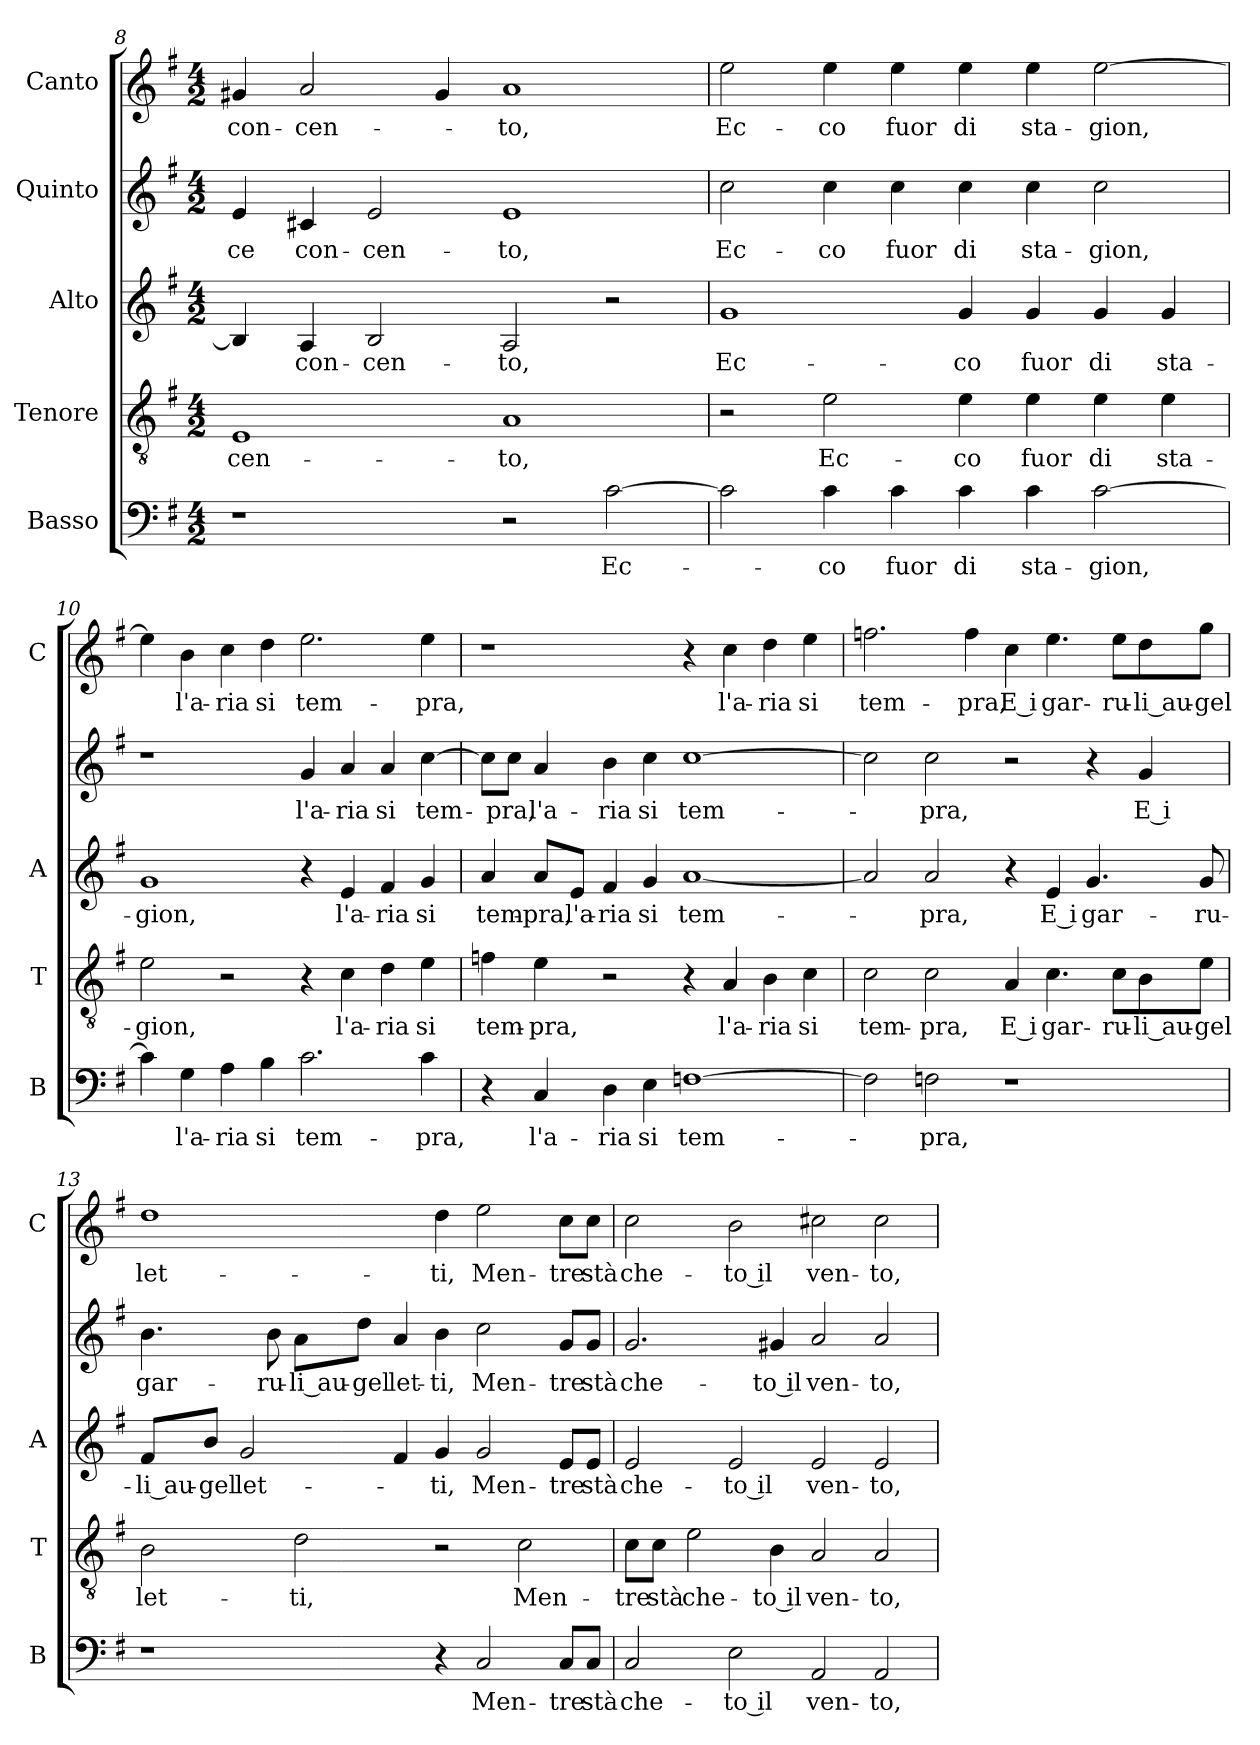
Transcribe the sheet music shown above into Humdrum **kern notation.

**kern	**text	**kern	**text	**kern	**text	**kern	**text	**kern	**text
*part5	*part5	*part4	*part4	*part3	*part3	*part2	*part2	*part1	*part1
*staff5	*staff5	*staff4	*staff4	*staff3	*staff3	*staff2	*staff2	*staff1	*staff1
*I"Basso	*	*I"Tenore	*	*I"Alto	*	*I"Quinto	*	*I"Canto	*
*I'B	*	*I'T	*	*I'A	*	*	*	*I'C	*
!!LO:LB:g=z
*clefF4	*	*clefGv2	*	*clefG2	*	*clefG2	*	*clefG2	*
*k[f#]	*	*k[f#]	*	*k[f#]	*	*k[f#]	*	*k[f#]	*
*G:	*	*G:	*	*G:	*	*G:	*	*G:	*
*M4/2	*	*M4/2	*	*M4/2	*	*M4/2	*	*M4/2	*
=8	=8	=8	=8	=8	=8	=8	=8	=8	=8
!	!	!	!LO:LY:b	!	!	!	!LO:LY:b	!	!LO:LY:b
1r	.	1E	-cen-	4B/]	.	4e/	-ce	4g#X/	con-
!	!	!	!	!	!LO:LY:b	!	!LO:LY:b	!	!LO:LY:b
.	.	.	.	4A/	con-	4c#X/	con-	2a/	-cen-
!	!	!	!	!	!LO:LY:b	!	!LO:LY:b	!	!
.	.	.	.	2B/	-cen-	2e/	-cen-	.	.
.	.	.	.	.	.	.	.	4g#/	.
!	!	!	!LO:LY:b	!	!LO:LY:b	!	!LO:LY:b	!	!LO:LY:b
2r	.	1A	-to,	2A/	-to,	1e	-to,	1a	-to,
!	!LO:LY:b	!	!	!	!	!	!	!	!
[2c\	Ec-	.	.	2r	.	.	.	.	.
=9	=9	=9	=9	=9	=9	=9	=9	=9	=9
!	!	!	!	!	!LO:LY:b	!	!LO:LY:b	!	!LO:LY:b
2c\]	.	2r	.	1g	Ec-	2cc\	Ec-	2ee\	Ec-
!	!LO:LY:b	!	!LO:LY:b	!	!	!	!LO:LY:b	!	!LO:LY:b
4c\	-co	2e\	Ec-	.	.	4cc\	-co	4ee\	-co
!	!LO:LY:b	!	!	!	!	!	!LO:LY:b	!	!LO:LY:b
4c\	fuor	.	.	.	.	4cc\	fuor	4ee\	fuor
!	!LO:LY:b	!	!LO:LY:b	!	!LO:LY:b	!	!LO:LY:b	!	!LO:LY:b
4c\	di	4e\	-co	4g/	-co	4cc\	di	4ee\	di
!	!LO:LY:b	!	!LO:LY:b	!	!LO:LY:b	!	!LO:LY:b	!	!LO:LY:b
4c\	sta-	4e\	fuor	4g/	fuor	4cc\	sta-	4ee\	sta-
!	!LO:LY:b	!	!LO:LY:b	!	!LO:LY:b	!	!LO:LY:b	!	!LO:LY:b
[2c\	-gion,	4e\	di	4g/	di	2cc\	-gion,	[2ee\	-gion,
!	!	!	!LO:LY:b	!	!LO:LY:b	!	!	!	!
.	.	4e\	sta-	4g/	sta-	.	.	.	.
=10	=10	=10	=10	=10	=10	=10	=10	=10	=10
!	!	!	!LO:LY:b	!	!LO:LY:b	!	!	!	!
4c\]	.	2e\	-gion,	1g	-gion,	1r	.	4ee\]	.
!	!LO:LY:b	!	!	!	!	!	!	!	!LO:LY:b
4G\	l'a-	.	.	.	.	.	.	4b\	l'a-
!	!LO:LY:b	!	!	!	!	!	!	!	!LO:LY:b
4A\	-ria	2r	.	.	.	.	.	4cc\	-ria
!	!LO:LY:b	!	!	!	!	!	!	!	!LO:LY:b
4B\	si	.	.	.	.	.	.	4dd\	si
!	!LO:LY:b	!	!	!	!	!	!LO:LY:b	!	!LO:LY:b
2.c\	tem-	4r	.	4r	.	4g/	l'a-	2.ee\	tem-
!	!	!	!LO:LY:b	!	!LO:LY:b	!	!LO:LY:b	!	!
.	.	4c\	l'a-	4e/	l'a-	4a/	-ria	.	.
!	!	!	!LO:LY:b	!	!LO:LY:b	!	!LO:LY:b	!	!
.	.	4d\	-ria	4f#/	-ria	4a/	si	.	.
!	!LO:LY:b	!	!LO:LY:b	!	!LO:LY:b	!	!LO:LY:b	!	!LO:LY:b
4c\	-pra,	4e\	si	4g/	si	[4cc\	tem-	4ee\	-pra,
=11	=11	=11	=11	=11	=11	=11	=11	=11	=11
!	!	!	!LO:LY:b	!	!LO:LY:b	!	!	!	!
4r	.	4fn\	tem-	4a/	tem-	8cc\L]	.	1r	.
!	!	!	!	!	!	!	!LO:LY:b	!	!
.	.	.	.	.	.	8cc\J	-pra,	.	.
!	!LO:LY:b	!	!LO:LY:b	!	!LO:LY:b	!	!LO:LY:b	!	!
4C/	l'a-	4e\	-pra,	8a/L	-pra,	4a/	l'a-	.	.
!	!	!	!	!	!LO:LY:b	!	!	!	!
.	.	.	.	8e/J	l'a-	.	.	.	.
!	!LO:LY:b	!	!	!	!LO:LY:b	!	!LO:LY:b	!	!
4D\	-ria	2r	.	4f#/	-ria	4b\	-ria	.	.
!	!LO:LY:b	!	!	!	!LO:LY:b	!	!LO:LY:b	!	!
4E\	si	.	.	4g/	si	4cc\	si	.	.
!	!LO:LY:b	!	!	!	!LO:LY:b	!	!LO:LY:b	!	!
[1Fn	tem-	4r	.	[1a	tem-	[1cc	tem-	4r	.
!	!	!	!LO:LY:b	!	!	!	!	!	!LO:LY:b
.	.	4A/	l'a-	.	.	.	.	4cc\	l'a-
!	!	!	!LO:LY:b	!	!	!	!	!	!LO:LY:b
.	.	4B\	-ria	.	.	.	.	4dd\	-ria
!	!	!	!LO:LY:b	!	!	!	!	!	!LO:LY:b
.	.	4c\	si	.	.	.	.	4ee\	si
!!LO:PB:g=z
=12	=12	=12	=12	=12	=12	=12	=12	=12	=12
!	!	!	!LO:LY:b	!	!	!	!	!	!LO:LY:b
2F\]	.	2c\	tem-	2a/]	.	2cc\]	.	2.ffn\	tem-
!	!LO:LY:b	!	!LO:LY:b	!	!LO:LY:b	!	!LO:LY:b	!	!
2Fn\	-pra,	2c\	-pra,	2a/	-pra,	2cc\	-pra,	.	.
!	!	!	!	!	!	!	!	!	!LO:LY:b
.	.	.	.	.	.	.	.	4ff\	-pra,
!	!	!	!LO:LY:b	!	!	!	!	!	!LO:LY:b
1r	.	4A/	E i	4r	.	2r	.	4cc\	E i
!	!	!	!LO:LY:b	!	!LO:LY:b	!	!	!	!LO:LY:b
.	.	4.c\	gar-	4e/	E i	.	.	4.ee\	gar-
!	!	!	!	!	!LO:LY:b	!	!	!	!
.	.	.	.	4.g/	gar-	4r	.	.	.
!	!	!	!LO:LY:b	!	!	!	!	!	!LO:LY:b
.	.	8c\L	-ru-	.	.	.	.	8ee\L	-ru-
!	!	!	!LO:LY:b	!	!	!	!LO:LY:b	!	!LO:LY:b
.	.	8B\	-li au-	.	.	4g/	E i	8dd\	-li au-
!	!	!	!LO:LY:b	!	!LO:LY:b	!	!	!	!LO:LY:b
.	.	8e\J	-gel	8g/	-ru-	.	.	8gg\J	-gel
=13	=13	=13	=13	=13	=13	=13	=13	=13	=13
!	!	!	!LO:LY:b	!	!LO:LY:b	!	!LO:LY:b	!	!LO:LY:b
1r	.	2B\	let-	8f#/L	-li au-	4.b\	gar-	1dd	let-
!	!	!	!	!	!LO:LY:b	!	!	!	!
.	.	.	.	8b/J	-gel	.	.	.	.
!	!	!	!	!	!LO:LY:b	!	!	!	!
.	.	.	.	2g/	let-	.	.	.	.
!	!	!	!	!	!	!	!LO:LY:b	!	!
.	.	.	.	.	.	8b\	-ru-	.	.
!	!	!	!LO:LY:b	!	!	!	!LO:LY:b	!	!
.	.	2d\	-ti,	.	.	8a\L	-li au-	.	.
!	!	!	!	!	!	!	!LO:LY:b	!	!
.	.	.	.	.	.	8dd\J	-gel	.	.
!	!	!	!	!	!	!	!LO:LY:b	!	!
.	.	.	.	4f#/	.	4a/	let-	.	.
!	!	!	!	!	!LO:LY:b	!	!LO:LY:b	!	!LO:LY:b
4r	.	2r	.	4g/	-ti,	4b\	-ti,	4dd\	-ti,
!	!LO:LY:b	!	!	!	!LO:LY:b	!	!LO:LY:b	!	!LO:LY:b
2C/	Men-	.	.	2g/	Men-	2cc\	Men-	2ee\	Men-
!	!	!	!LO:LY:b	!	!	!	!	!	!
.	.	2c\	Men-	.	.	.	.	.	.
!	!LO:LY:b	!	!	!	!LO:LY:b	!	!LO:LY:b	!	!LO:LY:b
8C/L	-tre	.	.	8e/L	-tre	8g/L	-tre	8cc\L	-tre
!	!LO:LY:b	!	!	!	!LO:LY:b	!	!LO:LY:b	!	!LO:LY:b
8C/J	stà	.	.	8e/J	stà	8g/J	stà	8cc\J	stà
=14	=14	=14	=14	=14	=14	=14	=14	=14	=14
!	!LO:LY:b	!	!LO:LY:b	!	!LO:LY:b	!	!LO:LY:b	!	!LO:LY:b
2C/	che-	8c\L	-tre	2e/	che-	2.g/	che-	2cc\	che-
!	!	!	!LO:LY:b	!	!	!	!	!	!
.	.	8c\J	stà	.	.	.	.	.	.
!	!	!	!LO:LY:b	!	!	!	!	!	!
.	.	2e\	che-	.	.	.	.	.	.
!	!LO:LY:b	!	!	!	!LO:LY:b	!	!	!	!LO:LY:b
2E\	-to il	.	.	2e/	-to il	.	.	2b\	-to il
!	!	!	!LO:LY:b	!	!	!	!LO:LY:b	!	!
.	.	4B\	-to il	.	.	4g#X/	-to il	.	.
!	!LO:LY:b	!	!LO:LY:b	!	!LO:LY:b	!	!LO:LY:b	!	!LO:LY:b
2AA/	ven-	2A/	ven-	2e/	ven-	2a/	ven-	2cc#X\	ven-
!	!LO:LY:b	!	!LO:LY:b	!	!LO:LY:b	!	!LO:LY:b	!	!LO:LY:b
2AA/	-to,	2A/	-to,	2e/	-to,	2a/	-to,	2cc#\	-to,
=	=	=	=	=	=	=	=	=	=
*-	*-	*-	*-	*-	*-	*-	*-	*-	*-
